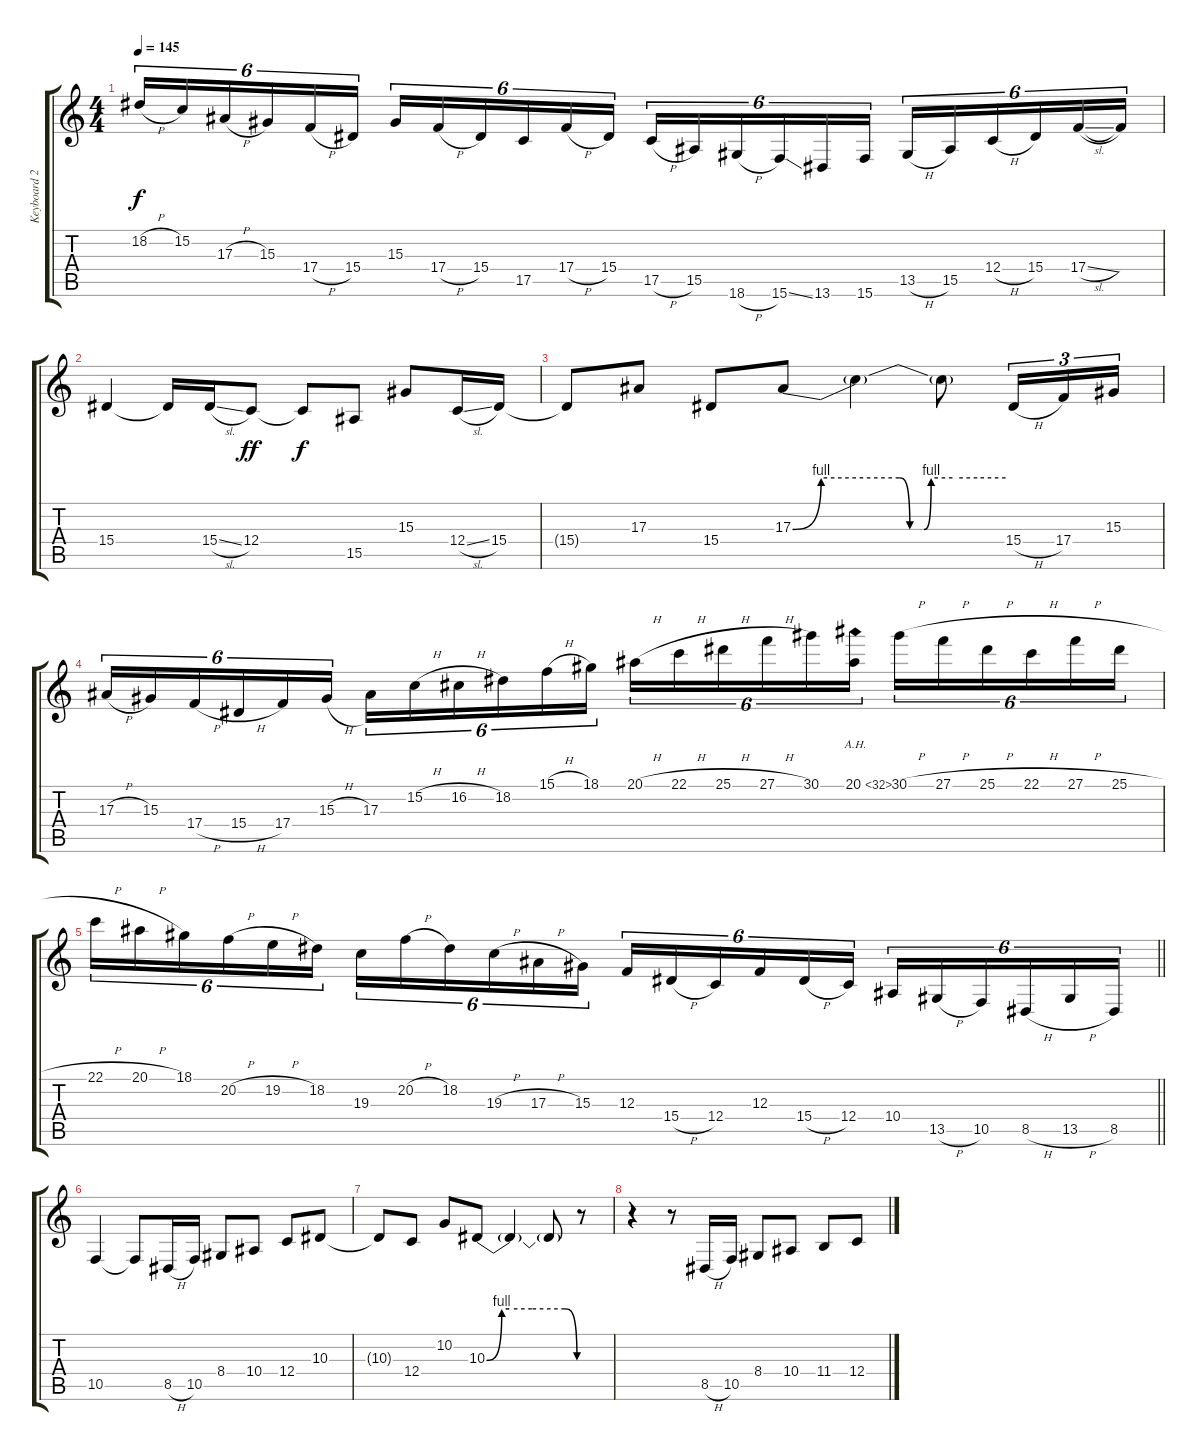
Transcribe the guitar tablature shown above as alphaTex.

\track ("Keyboard 2 [Lead]" "Keyboard 2") {instrument lead8bassandlead}
\staff {score tabs}
\tuning (D4 A3 F3 C3 G2 D2) {hide}
\ts (4 4)
\tempo 145
\clef g2
\ks c
18.2{h}.16{tu (6 4) dy f} 15.2.16{tu (6 4)} 17.3{h}.16{tu (6 4)} 15.3.16{tu (6 4)} 17.4{h}.16{tu (6 4)} 15.4.16{tu (6 4)} 15.3.16{tu (6 4)} 17.4{h}.16{tu (6 4)} 15.4.16{tu (6 4)} 17.5.16{tu (6 4)} 17.4{h}.16{tu (6 4)} 15.4.16{tu (6 4)} 17.5{h}.16{tu (6 4)} 15.5.16{tu (6 4)} 18.6{h}.16{tu (6 4)} 15.6{ss}.16{tu (6 4)} 13.6.16{tu (6 4)} 15.6.16{tu (6 4)} 13.5{h}.16{tu (6 4)} 15.5.16{tu (6 4)} 12.4{h}.16{tu (6 4)} 15.4.16{tu (6 4)} 17.4{sl}.16{tu (6 4)} 17.4{t}.16{tu (6 4)} |
15.4.4 15.4{t}.16 15.4{sl}.16 12.4.8{dy ff} 12.4{t}.8{dy f} 15.5.8 15.3.8 12.4{sl}.16 15.4.16 |
15.4{t}.8 17.3.8 15.4.8 17.3{be (custom 0 0 8 4 30 4 33 0 37 0 39 4 45 4 52 4 60 4)}.8 17.3{t}.4 17.3{t}.8 15.4{h}.16{tu (3 2)} 17.4.16{tu (3 2)} 15.3.16{tu (3 2)} |
17.3{h}.16{tu (6 4)} 15.3.16{tu (6 4)} 17.4{h}.16{tu (6 4)} 15.4{h}.16{tu (6 4)} 17.4.16{tu (6 4)} 15.3{h}.16{tu (6 4)} 17.3.16{tu (6 4)} 15.2{h}.16{tu (6 4)} 16.2{h}.16{tu (6 4)} 18.2.16{tu (6 4)} 15.1{h}.16{tu (6 4)} 18.1.16{tu (6 4)} 20.1{h}.16{tu (6 4)} 22.1{h}.16{tu (6 4)} 25.1{h}.16{tu (6 4)} 27.1{h}.16{tu (6 4)} 30.1.16{tu (6 4)} 20.1{ah 12}.16{tu (6 4)} 30.1{h}.16{tu (6 4)} 27.1{h}.16{tu (6 4)} 25.1{h}.16{tu (6 4)} 22.1{h}.16{tu (6 4)} 27.1{h}.16{tu (6 4)} 25.1{h}.16{tu (6 4)} |
\barLineRight lightlight
22.1{h}.16{tu (6 4)} 20.1{h}.16{tu (6 4)} 18.1.16{tu (6 4)} 20.2{h}.16{tu (6 4)} 19.2{h}.16{tu (6 4)} 18.2.16{tu (6 4)} 19.3.16{tu (6 4)} 20.2{h}.16{tu (6 4)} 18.2.16{tu (6 4)} 19.3{h}.16{tu (6 4)} 17.3{h}.16{tu (6 4)} 15.3.16{tu (6 4)} 12.3.16{tu (6 4)} 15.4{h}.16{tu (6 4)} 12.4.16{tu (6 4)} 12.3.16{tu (6 4)} 15.4{h}.16{tu (6 4)} 12.4.16{tu (6 4)} 10.4.16{tu (6 4)} 13.5{h}.16{tu (6 4)} 10.5.16{tu (6 4)} 8.5{h}.16{tu (6 4)} 13.5{h}.16{tu (6 4)} 8.5.16{tu (6 4)} |
10.5.4 10.5{t}.8 8.5{h}.16 10.5.16 8.4.8 10.4.8 12.4.8 10.3.8 |
10.3{t}.8 12.4.8 10.2.8 10.3{be (custom 0 0 10 4 15 4 30 4 52 4 60 0)}.8 10.3{t}.4 10.3{t}.8 r.8 |
r.4 r.8 8.5{h}.16 10.5.16 8.4.8 10.4.8 11.4.8 12.4.8
